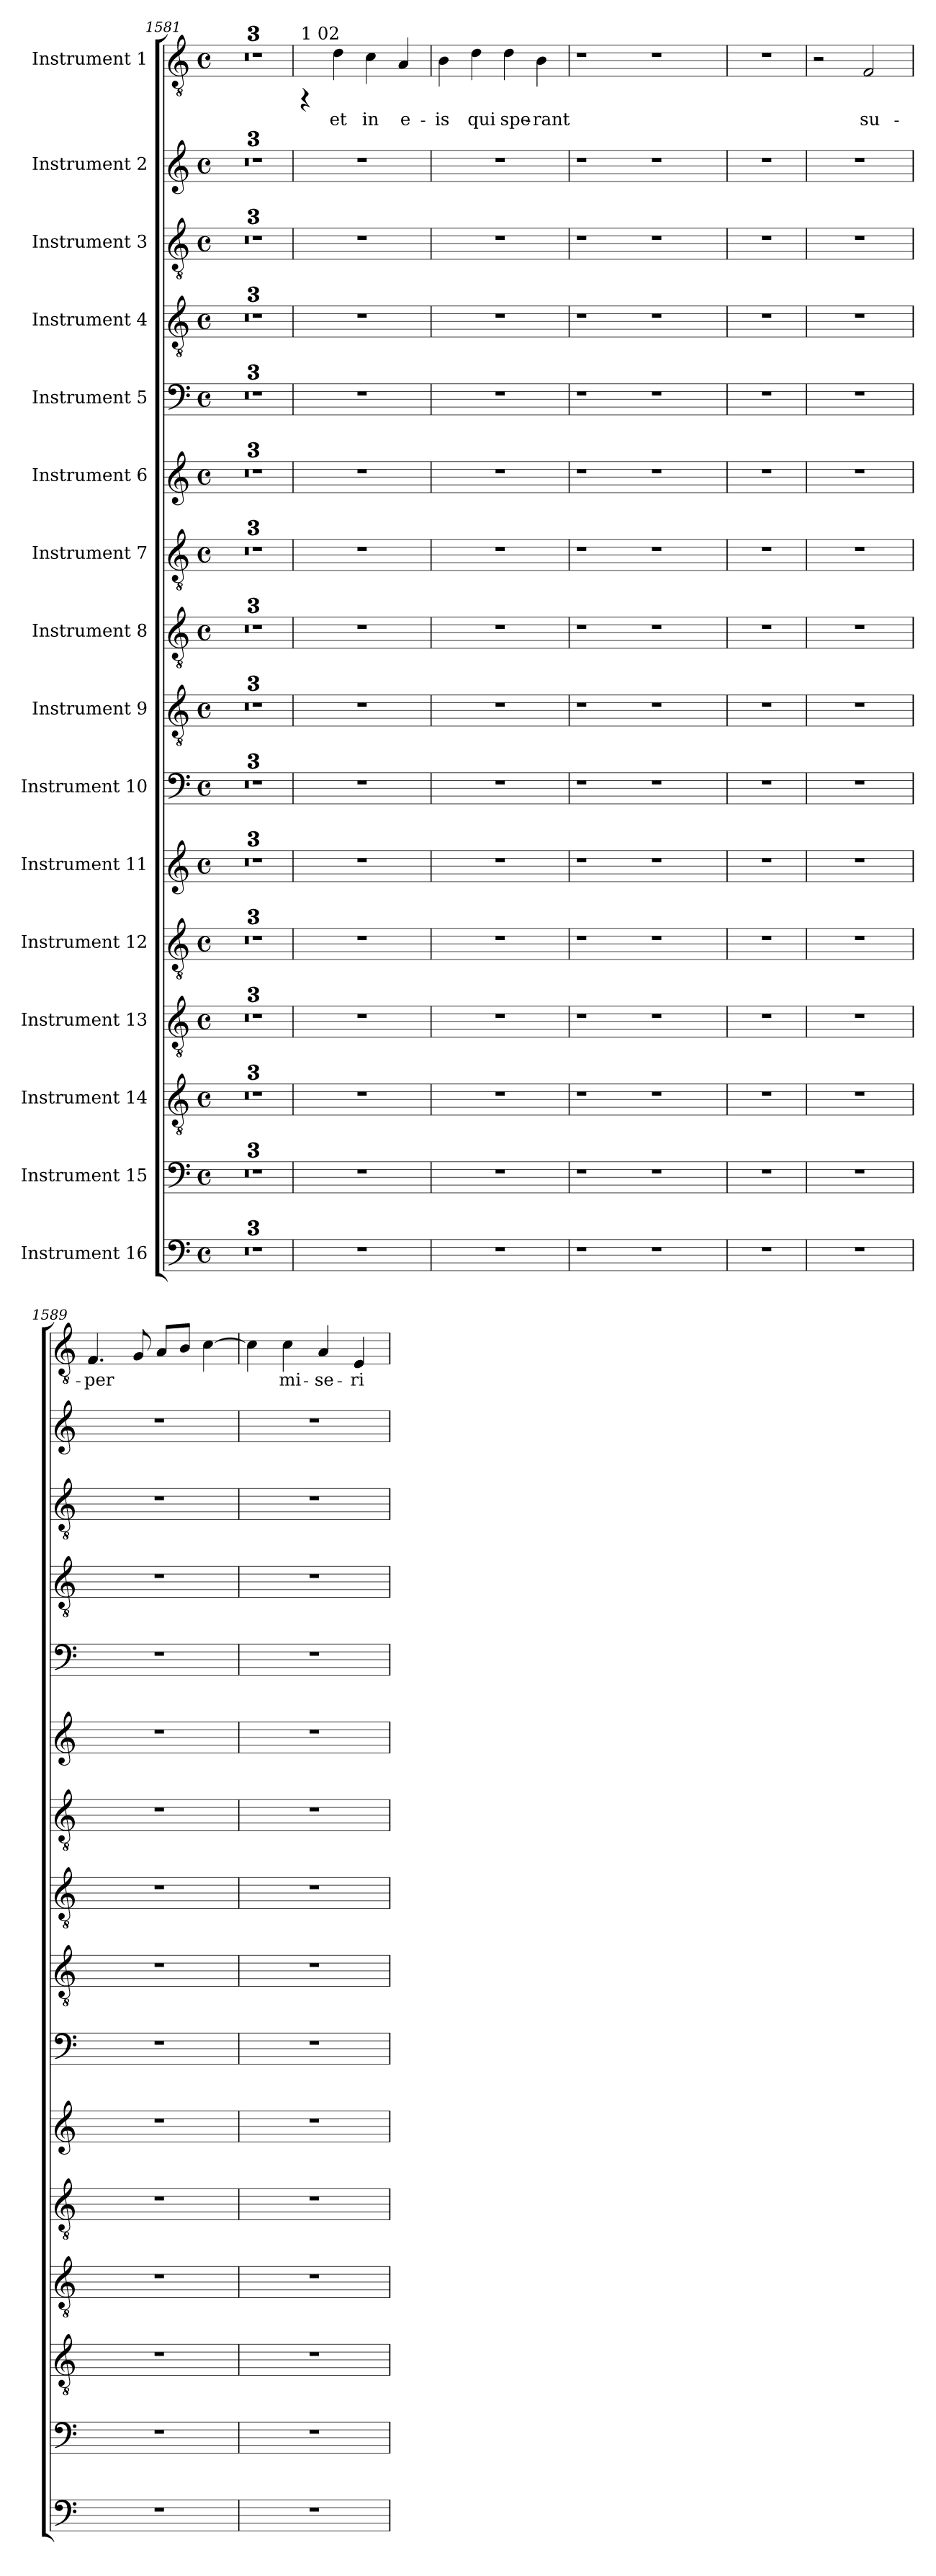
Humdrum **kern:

**kern	**kern	**kern	**kern	**kern	**kern	**kern	**kern	**kern	**kern	**kern	**kern	**kern	**kern	**kern	**kern	**text
*part16	*part15	*part14	*part13	*part12	*part11	*part10	*part9	*part8	*part7	*part6	*part5	*part4	*part3	*part2	*part1	*part1
*staff16	*staff15	*staff14	*staff13	*staff12	*staff11	*staff10	*staff9	*staff8	*staff7	*staff6	*staff5	*staff4	*staff3	*staff2	*staff1	*staff1
*I"Instrument 16	*I"Instrument 15	*I"Instrument 14	*I"Instrument 13	*I"Instrument 12	*I"Instrument 11	*I"Instrument 10	*I"Instrument 9	*I"Instrument 8	*I"Instrument 7	*I"Instrument 6	*I"Instrument 5	*I"Instrument 4	*I"Instrument 3	*I"Instrument 2	*I"Instrument 1	*
*clefF4	*clefF4	*clefGv2	*clefGv2	*clefGv2	*clefG2	*clefF4	*clefGv2	*clefGv2	*clefGv2	*clefG2	*clefF4	*clefGv2	*clefGv2	*clefG2	*clefGv2	*
*k[]	*k[]	*k[]	*k[]	*k[]	*k[]	*k[]	*k[]	*k[]	*k[]	*k[]	*k[]	*k[]	*k[]	*k[]	*k[]	*
*C:	*C:	*C:	*C:	*C:	*C:	*C:	*C:	*C:	*C:	*C:	*C:	*C:	*C:	*C:	*C:	*
*M4/4	*M4/4	*M4/4	*M4/4	*M4/4	*M4/4	*M4/4	*M4/4	*M4/4	*M4/4	*M4/4	*M4/4	*M4/4	*M4/4	*M4/4	*M4/4	*
*met(c)	*met(c)	*met(c)	*met(c)	*met(c)	*met(c)	*met(c)	*met(c)	*met(c)	*met(c)	*met(c)	*met(c)	*met(c)	*met(c)	*met(c)	*met(c)	*
=1581	=1581	=1581	=1581	=1581	=1581	=1581	=1581	=1581	=1581	=1581	=1581	=1581	=1581	=1581	=1581	=1581
1r	1r	1r	1r	1r	1r	1r	1r	1r	1r	1r	1r	1r	1r	1r	1r	.
=1582	=1582	=1582	=1582	=1582	=1582	=1582	=1582	=1582	=1582	=1582	=1582	=1582	=1582	=1582	=1582	=1582
1r	1r	1r	1r	1r	1r	1r	1r	1r	1r	1r	1r	1r	1r	1r	1r	.
=1583	=1583	=1583	=1583	=1583	=1583	=1583	=1583	=1583	=1583	=1583	=1583	=1583	=1583	=1583	=1583	=1583
1r	1r	1r	1r	1r	1r	1r	1r	1r	1r	1r	1r	1r	1r	1r	1r	.
!!LO:LB:g=z
=1584	=1584	=1584	=1584	=1584	=1584	=1584	=1584	=1584	=1584	=1584	=1584	=1584	=1584	=1584	=1584	=1584
!	!	!	!	!	!	!	!	!	!	!	!	!	!	!	!LO:TX:a:t=1 02	!
1r	1r	1r	1r	1r	1r	1r	1r	1r	1r	1r	1r	1r	1r	1r	4rFF	.
!	!	!	!	!	!	!	!	!	!	!	!	!	!	!	!	!LO:LY:b:cj
.	.	.	.	.	.	.	.	.	.	.	.	.	.	.	4d\	et
!	!	!	!	!	!	!	!	!	!	!	!	!	!	!	!	!LO:LY:b:cj
.	.	.	.	.	.	.	.	.	.	.	.	.	.	.	4c\	in
!	!	!	!	!	!	!	!	!	!	!	!	!	!	!	!	!LO:LY:b:cj
.	.	.	.	.	.	.	.	.	.	.	.	.	.	.	4A/	e-
=1585	=1585	=1585	=1585	=1585	=1585	=1585	=1585	=1585	=1585	=1585	=1585	=1585	=1585	=1585	=1585	=1585
!	!	!	!	!	!	!	!	!	!	!	!	!	!	!	!	!LO:LY:b:cj
1r	1r	1r	1r	1r	1r	1r	1r	1r	1r	1r	1r	1r	1r	1r	4B\	-is
!	!	!	!	!	!	!	!	!	!	!	!	!	!	!	!	!LO:LY:b:cj
.	.	.	.	.	.	.	.	.	.	.	.	.	.	.	4d\	qui
!	!	!	!	!	!	!	!	!	!	!	!	!	!	!	!	!LO:LY:b:cj
.	.	.	.	.	.	.	.	.	.	.	.	.	.	.	4d\	spe-
!	!	!	!	!	!	!	!	!	!	!	!	!	!	!	!	!LO:LY:b:cj
.	.	.	.	.	.	.	.	.	.	.	.	.	.	.	4B\	-rant
=1586	=1586	=1586	=1586	=1586	=1586	=1586	=1586	=1586	=1586	=1586	=1586	=1586	=1586	=1586	=1586	=1586
1r	1r	1r	1r	1r	1r	1r	1r	1r	1r	1r	1r	1r	1r	1r	1r	.
1r	1r	1r	1r	1r	1r	1r	1r	1r	1r	1r	1r	1r	1r	1r	1r	.
=1587	=1587	=1587	=1587	=1587	=1587	=1587	=1587	=1587	=1587	=1587	=1587	=1587	=1587	=1587	=1587	=1587
1r	1r	1r	1r	1r	1r	1r	1r	1r	1r	1r	1r	1r	1r	1r	1r	.
=1588	=1588	=1588	=1588	=1588	=1588	=1588	=1588	=1588	=1588	=1588	=1588	=1588	=1588	=1588	=1588	=1588
1r	1r	1r	1r	1r	1r	1r	1r	1r	1r	1r	1r	1r	1r	1r	2r	.
!	!	!	!	!	!	!	!	!	!	!	!	!	!	!	!	!LO:LY:b:cj
.	.	.	.	.	.	.	.	.	.	.	.	.	.	.	2F/	su-
=1589	=1589	=1589	=1589	=1589	=1589	=1589	=1589	=1589	=1589	=1589	=1589	=1589	=1589	=1589	=1589	=1589
!	!	!	!	!	!	!	!	!	!	!	!	!	!	!	!	!LO:LY:b:cj
1r	1r	1r	1r	1r	1r	1r	1r	1r	1r	1r	1r	1r	1r	1r	4.F/	-per
!	!	!	!	!	!	!	!	!	!	!	!	!	!	!	!	!LO:LY:b:cj
.	.	.	.	.	.	.	.	.	.	.	.	.	.	.	8G/	.
!	!	!	!	!	!	!	!	!	!	!	!	!	!	!	!	!LO:LY:b:cj
.	.	.	.	.	.	.	.	.	.	.	.	.	.	.	8A/L	.
!	!	!	!	!	!	!	!	!	!	!	!	!	!	!	!	!LO:LY:b:cj
.	.	.	.	.	.	.	.	.	.	.	.	.	.	.	8B/J	.
!	!	!	!	!	!	!	!	!	!	!	!	!	!	!	!	!LO:LY:b:cj
.	.	.	.	.	.	.	.	.	.	.	.	.	.	.	[>4c\	.
=1590	=1590	=1590	=1590	=1590	=1590	=1590	=1590	=1590	=1590	=1590	=1590	=1590	=1590	=1590	=1590	=1590
!	!	!	!	!	!	!	!	!	!	!	!	!	!	!	!	!LO:LY:b:cj
1r	1r	1r	1r	1r	1r	1r	1r	1r	1r	1r	1r	1r	1r	1r	4c\]	.
!	!	!	!	!	!	!	!	!	!	!	!	!	!	!	!	!LO:LY:b:cj
.	.	.	.	.	.	.	.	.	.	.	.	.	.	.	4c\	mi-
!	!	!	!	!	!	!	!	!	!	!	!	!	!	!	!	!LO:LY:b:cj
.	.	.	.	.	.	.	.	.	.	.	.	.	.	.	4A/	-se-
!	!	!	!	!	!	!	!	!	!	!	!	!	!	!	!	!LO:LY:b:cj
.	.	.	.	.	.	.	.	.	.	.	.	.	.	.	4E/	-ri-
=	=	=	=	=	=	=	=	=	=	=	=	=	=	=	=	=
*-	*-	*-	*-	*-	*-	*-	*-	*-	*-	*-	*-	*-	*-	*-	*-	*-
